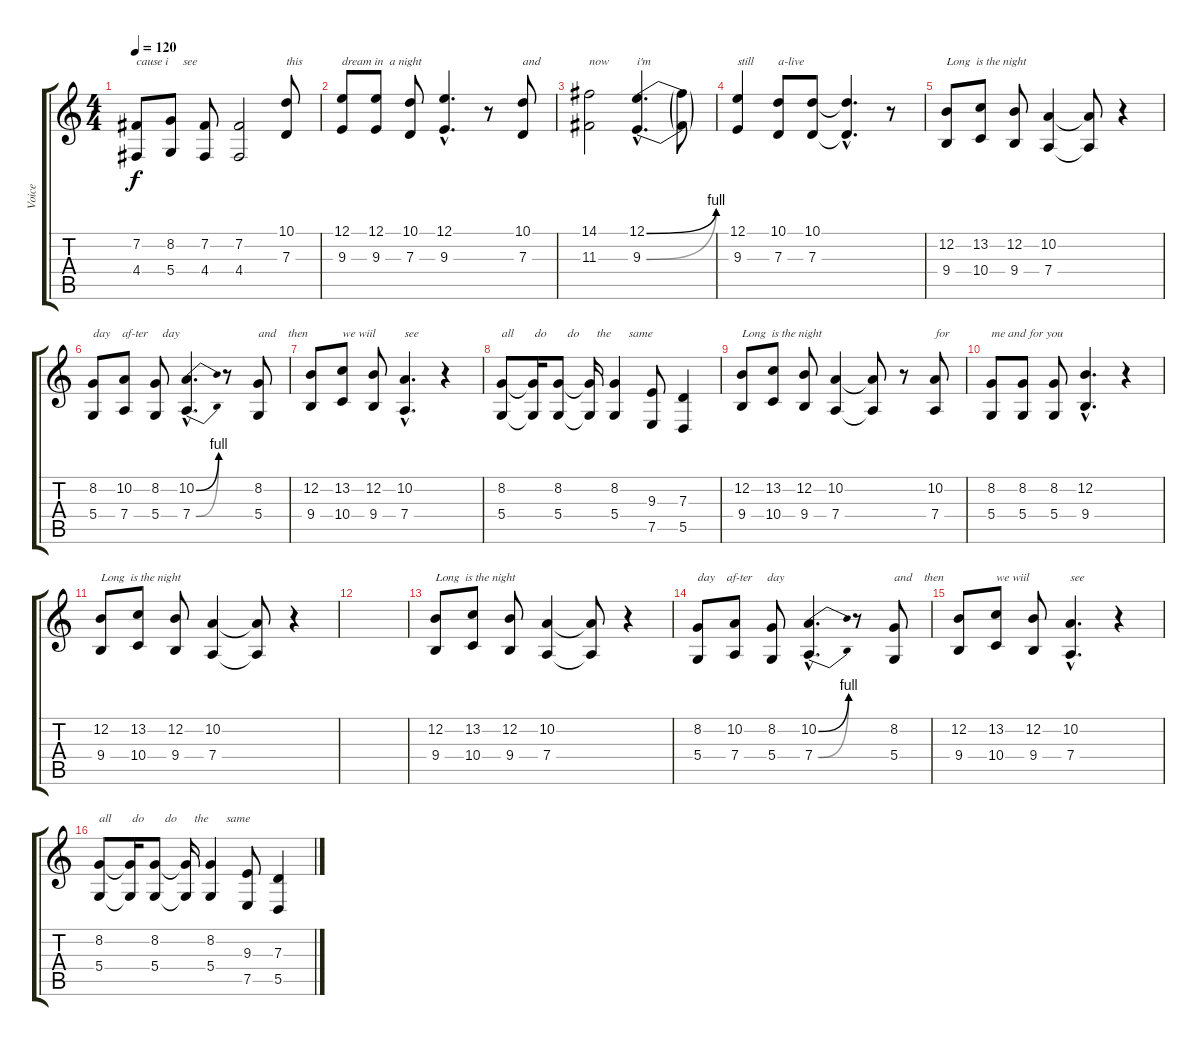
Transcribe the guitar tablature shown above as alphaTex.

\track ("Voice" "Voice") {instrument oboe}
\staff {score tabs}
\tuning (E4 B3 G3 D3 A2 E2) {hide}
\ts (4 4)
\tempo 120
\clef g2
\ks c
(7.2 4.4).8{txt "cause i     see" dy f} (8.2 5.4).8 (7.2 4.4).8 (7.2 4.4).2 (10.1 7.3).8{txt "this"} |
(12.1 9.3).8{txt "dream in  a night"} (12.1 9.3).8 (10.1 7.3).8 (12.1{hac} 9.3{hac}).4{d} r.8 (10.1 7.3).8{txt "and"} |
(14.1 11.3).2{txt "now"} (12.1{be (bend 0 0 60 4) hac} 9.3{be (bend 0 0 60 4) hac}).4{d txt "i'm"} (12.1{t} 9.3{t}).8 |
(12.1 9.3).4{txt "still"} (10.1 7.3).8{txt "a-live"} (10.1 7.3).8 (10.1{hac t} 7.3{hac t}).4{d} r.8 |
(12.2 9.4).8{txt "Long  is the night"} (13.2 10.4).8 (12.2 9.4).8 (10.2 7.4).4 (10.2{t} 7.4{t}).8 r.4 |
(8.2 5.4).8{txt "day    af-ter     day"} (10.2 7.4).8 (8.2 5.4).8 (10.2{be (bend 0 0 60 4) hac} 7.4{be (bend 0 0 60 4) hac}).4{d} r.8 (8.2 5.4).8{txt "and    then"} |
(12.2 9.4).8 (13.2 10.4).8{txt "we wiil"} (12.2 9.4).8 (10.2{hac} 7.4{hac}).4{d txt "see"} r.4 |
(8.2 5.4).8{txt "all       do       do      the      same"} (8.2{t} 5.4{t}).16 (8.2 5.4).8 (8.2{t} 5.4{t}).16 (8.2 5.4).4 (9.3 7.5).8 (7.3 5.5).4 |
(12.2 9.4).8{txt "Long  is the night"} (13.2 10.4).8 (12.2 9.4).8 (10.2 7.4).4 (10.2{t} 7.4{t}).8 r.8 (10.2 7.4).8{txt "for "} |
(8.2 5.4).8{txt "me and for you"} (8.2 5.4).8 (8.2 5.4).8 (12.2{hac} 9.4{hac}).4{d} r.4 |
(12.2 9.4).8{txt "Long  is the night"} (13.2 10.4).8 (12.2 9.4).8 (10.2 7.4).4 (10.2{t} 7.4{t}).8 r.4 |
|
(12.2 9.4).8{txt "Long  is the night"} (13.2 10.4).8 (12.2 9.4).8 (10.2 7.4).4 (10.2{t} 7.4{t}).8 r.4 |
(8.2 5.4).8{txt "day    af-ter     day"} (10.2 7.4).8 (8.2 5.4).8 (10.2{be (bend 0 0 60 4) hac} 7.4{be (bend 0 0 60 4) hac}).4{d} r.8 (8.2 5.4).8{txt "and    then"} |
(12.2 9.4).8 (13.2 10.4).8{txt "we wiil"} (12.2 9.4).8 (10.2{hac} 7.4{hac}).4{d txt "see"} r.4 |
(8.2 5.4).8{txt "all       do       do      the      same"} (8.2{t} 5.4{t}).16 (8.2 5.4).8 (8.2{t} 5.4{t}).16 (8.2 5.4).4 (9.3 7.5).8 (7.3 5.5).4
